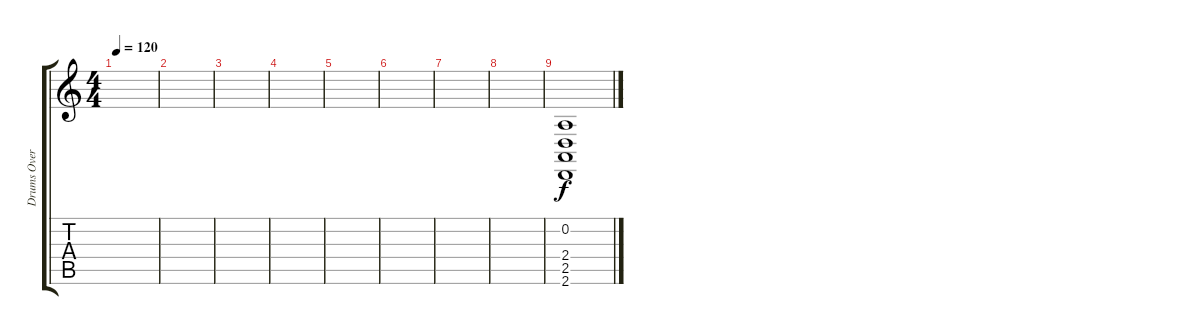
\track ("Drums Overdub " "Drums Over") {instrument melodictom}
\staff {score tabs}
\tuning (D4 A3 F3 C3 G2 C2) {hide}
\ts (4 4)
\tempo 120
\clef g2
\ks c
|
|
|
|
|
|
|
|
(0.2 2.4 2.5 2.6).1
